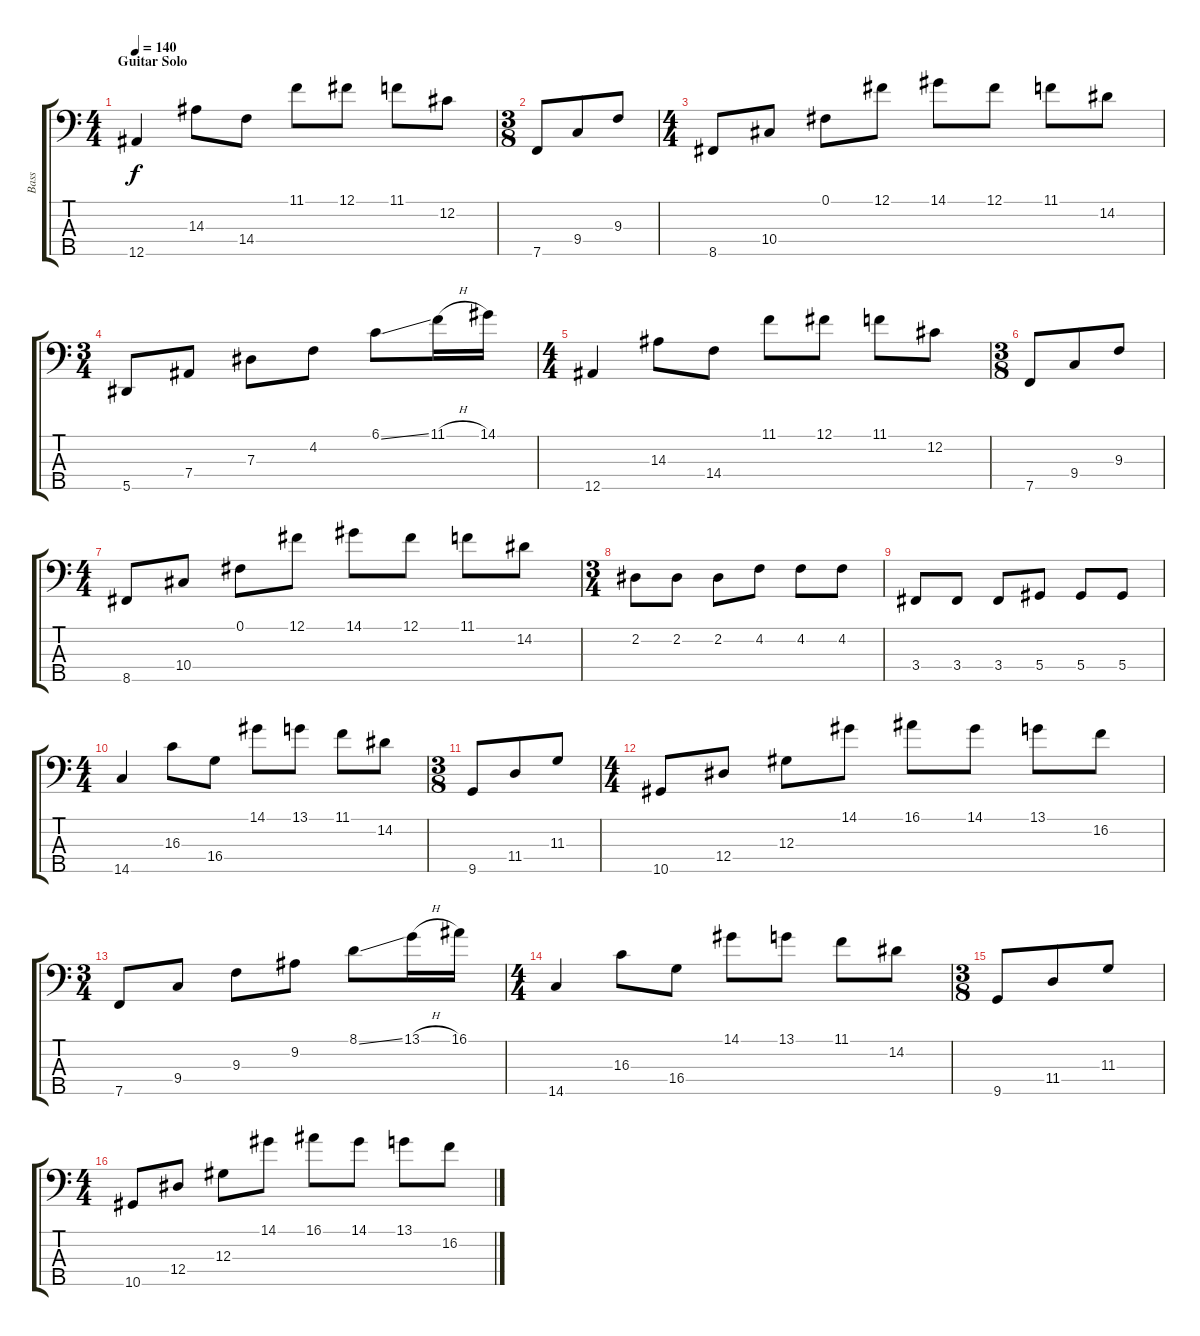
\track ("Bass" "Bass") {instrument electricbasspick}
\staff {score tabs}
\tuning (Gb2 Db2 Ab1 Eb1 Bb0) {hide}
\ts (4 4)
\section ("" "Guitar Solo")
\tempo 140
\clef f4
\ks c
12.5.4{dy f} 14.3.8 14.4.8 11.1.8 12.1.8 11.1.8 12.2.8 |
\ts (3 8)
7.5.8 9.4.8 9.3.8 |
\ts (4 4)
8.5.8 10.4.8 0.1.8 12.1.8 14.1.8 12.1.8 11.1.8 14.2.8 |
\ts (3 4)
5.5.8 7.4.8 7.3.8 4.2.8 6.1{ss}.8 11.1{h}.16 14.1.16 |
\ts (4 4)
12.5.4 14.3.8 14.4.8 11.1.8 12.1.8 11.1.8 12.2.8 |
\ts (3 8)
7.5.8 9.4.8 9.3.8 |
\ts (4 4)
8.5.8 10.4.8 0.1.8 12.1.8 14.1.8 12.1.8 11.1.8 14.2.8 |
\ts (3 4)
2.2.8 2.2.8 2.2.8 4.2.8 4.2.8 4.2.8 |
3.4.8 3.4.8 3.4.8 5.4.8 5.4.8 5.4.8 |
\ts (4 4)
14.5.4 16.3.8 16.4.8 14.1.8 13.1.8 11.1.8 14.2.8 |
\ts (3 8)
9.5.8 11.4.8 11.3.8 |
\ts (4 4)
10.5.8 12.4.8 12.3.8 14.1.8 16.1.8 14.1.8 13.1.8 16.2.8 |
\ts (3 4)
7.5.8 9.4.8 9.3.8 9.2.8 8.1{ss}.8 13.1{h}.16 16.1.16 |
\ts (4 4)
14.5.4 16.3.8 16.4.8 14.1.8 13.1.8 11.1.8 14.2.8 |
\ts (3 8)
9.5.8 11.4.8 11.3.8 |
\ts (4 4)
10.5.8 12.4.8 12.3.8 14.1.8 16.1.8 14.1.8 13.1.8 16.2.8
